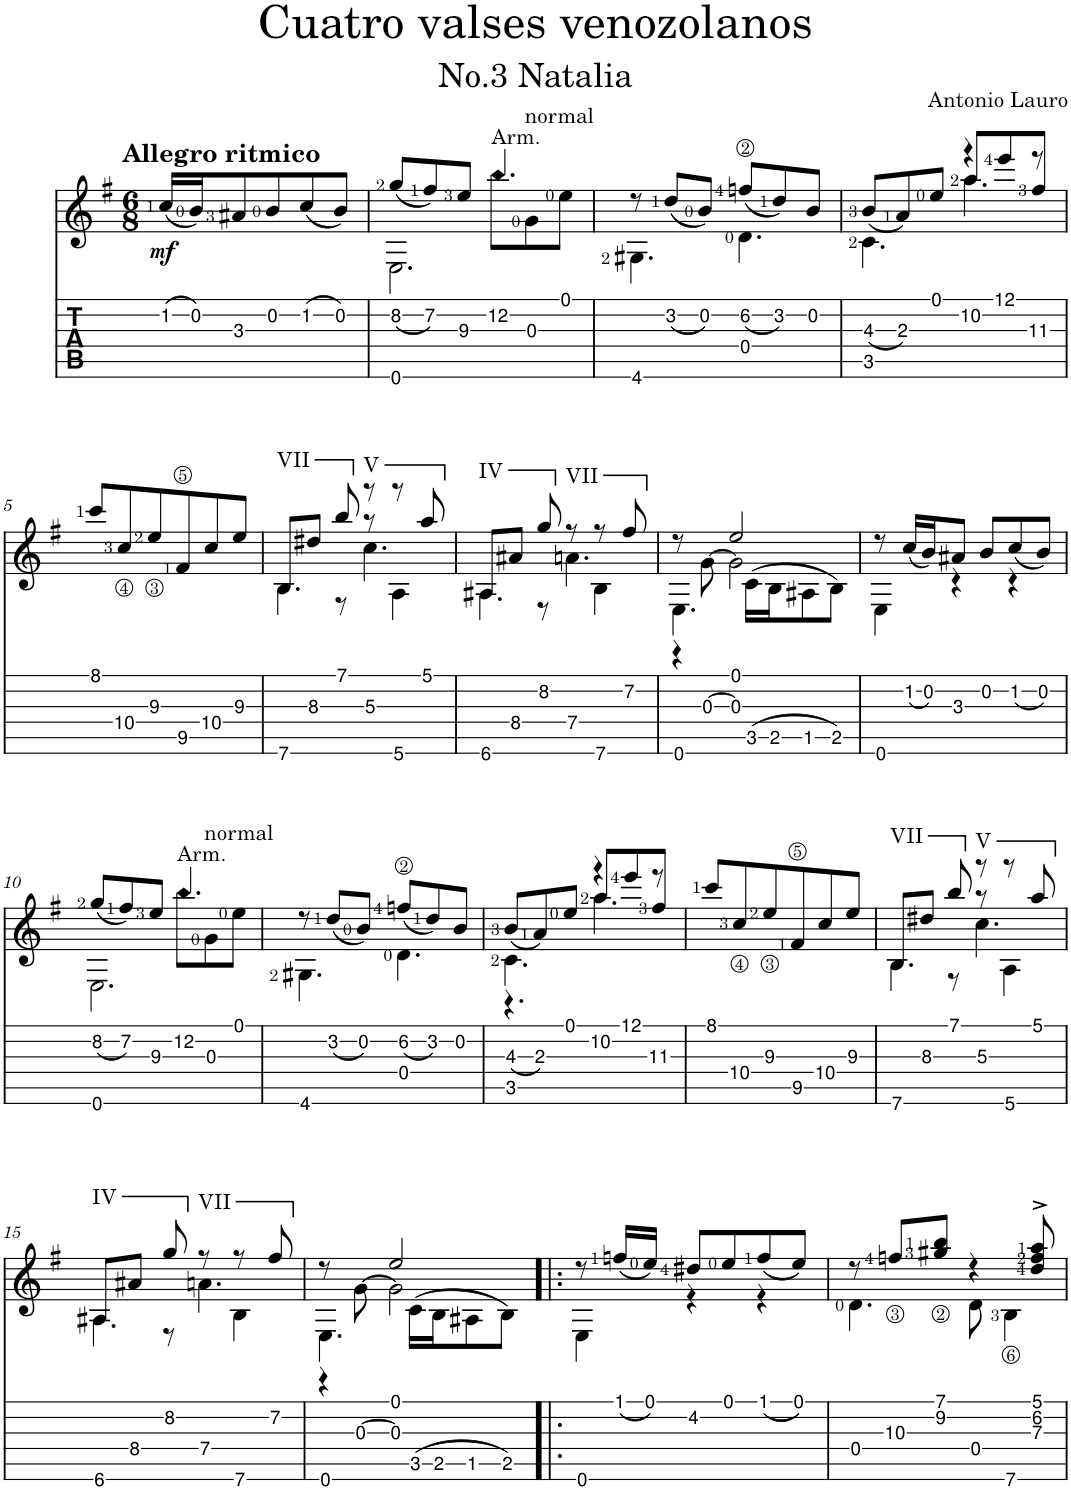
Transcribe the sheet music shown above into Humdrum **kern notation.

**kern	**kern	**dynam
*part1	*part1	*part1
*staff2	*staff1	*staff1/2
*I"Guitar	*	*
*I'Guit.	*	*
*stria6	*	*
*	*clefG2	*
*Trd7c12	*Trd7c12	*
*k[f#]	*k[f#]	*
*e:	*e:	*
*M6/8	*M6/8	*
=1	=1	=1
!	!LO:TX:a:B:t=Allegro ritmico	!
!	!	!LO:DY:b
16ccLL	(16cc/LL	mf
16bJ	16b/J)	.
8a#XJ	8a#X/	.
8bL	8b/	.
8cc	(8cc/	.
8bJ	8b/J)	.
=2	=2	=2
*^	*^	*
*	*^	*	*^	*
8ggL	2.E	4.ryy	(<8gg/L	2.E\	4.ryy	.
8ff#	.	.	8ff#/)	.	.	.
8eeJ	.	.	8ee/J	.	.	.
!	!	!	!LO:TX:a:t=Arm.	!	!	!
8bbL	.	4.bb	8bb\L	.	4.bb/	.
!	!	!	!LO:TX:a:t=normal	!	!	!
8g	.	.	8g\	.	.	.
8eeJ	.	.	8ee\J	.	.	.
*	*v	*v	*	*	*	*
*	*	*	*v	*v	*
=3	=3	=3	=3	=3
8r	4.G#X	8r	4.G#X\	.
8ddL	.	(<8dd/L	.	.
8bJ	.	8b/J)	.	.
8ffnL	4.d	(<8ffn/L	4.d\	.
8dd	.	8dd/)	.	.
8bJ	.	8b/J	.	.
=4	=4	=4	=4	=4
*	*^	*	*^	*
8bL	4.c	4.ryy	(<8b/L	4.c\	4.ryy	.
8a	.	.	8a/)	.	.	.
8eeJ	.	.	8ee/J	.	.	.
8aaL	4r	4.aa	8aa/L	4r	4.aa\	.
8eee	.	.	8eee/	.	.	.
8ff#J	8r	.	8ff#/J	8r	.	.
*v	*v	*v	*	*	*	*
*	*v	*v	*v	*
!!LO:LB:g=z
=5	=5	=5
8cccL	8ccc/L	.
8cc	8cc</	.
8eeJ	8ee</	.
8f#L	8f#/	.
8cc	8cc/	.
8eeJ	8ee/J	.
=6	=6	=6
*^	*^	*
*	*^	*	*^	*
!	!	!	!LO:TX:a:t=VII	!	!	!
8BL	4.B	4ryy	8B/L	4.B\	4ryy	.
8dd#X	.	.	8dd#X/J	.	.	.
8bbJ	.	8r	8bb/	.	8r	.
!	!	!	!LO:TX:a:t=V	!	!	!
8r	8r	4.cc	8r	8r	4.cc\	.
8r	4A	.	8r	4A\	.	.
8aa	.	.	8aa/	.	.	.
=7	=7	=7	=7	=7	=7	=7
!	!	!	!LO:TX:a:t=IV	!	!	!
8A#XL	4.A#	4ryy	8A#X/L	4.A#\	4ryy	.
8a#X	.	.	8a#X/J	.	.	.
8ggJ	.	8r	8gg/	.	8r	.
!	!	!	!LO:TX:a:t=VII	!	!	!
8r	8ryy	4.an	8r	8ryy	4.an\	.
8r	4B	.	8r	4B\	.	.
8ff#	.	.	8ff#/	.	.	.
=8	=8	=8	=8	=8	=8	=8
8r	4.E	4r	8r	4.E\	4r	.
[>8g	.	.	[>8g\	.	.	.
2g]	.	2ee	2g\]	.	2ee/	.
.	16cLL	.	.	(>16c\LL	.	.
.	16BJ	.	.	16B\J	.	.
.	8A#X	.	.	8A#X\	.	.
.	8BJ	.	.	8B\J)	.	.
*	*v	*v	*	*	*	*
*	*	*	*v	*v	*
=9	=9	=9	=9	=9
8r	4E	8r	4E\	.
16ccLL	.	(<16cc/LL	.	.
16bJ	.	16b/J)	.	.
8a#XJ	4r	8a#X/J	4r	.
8bL	.	8b/L	.	.
8cc	4r	(<8cc/	4r	.
8bJ	.	8b/J)	.	.
!!LO:LB:g=z
=10	=10	=10	=10	=10
*	*^	*	*^	*
8ggL	2.E	4.ryy	(<8gg/L	2.E\	4.ryy	.
8ff#	.	.	8ff#/)	.	.	.
8eeJ	.	.	8ee/J	.	.	.
!	!	!	!LO:TX:a:t=Arm.	!	!	!
8bbL	.	4.bb	8bb\L	.	4.bb/	.
!	!	!	!LO:TX:a:t=normal	!	!	!
8g	.	.	8g\	.	.	.
8eeJ	.	.	8ee\J	.	.	.
*	*v	*v	*	*	*	*
*	*	*	*v	*v	*
=11	=11	=11	=11	=11
8r	4.G#X	8r	4.G#X\	.
8ddL	.	(<8dd/L	.	.
8bJ	.	8b/J)	.	.
8ffnL	4.d	(<8ffn/L	4.d\	.
8dd	.	8dd/)	.	.
8bJ	.	8b/J	.	.
=12	=12	=12	=12	=12
*	*^	*	*^	*
8bL	4.c	4.r	(<8b/L	4.c\	4.r	.
8a	.	.	8a/)	.	.	.
8eeJ	.	.	8ee/J	.	.	.
8aaL	4r	4.aa	8aa/L	4r	4.aa\	.
8eee	.	.	8eee/	.	.	.
8ff#J	8r	.	8ff#/J	8r	.	.
*v	*v	*v	*	*	*	*
*	*v	*v	*v	*
=13	=13	=13
8cccL	8ccc/L	.
8cc	8cc</	.
8eeJ	8ee</	.
8f#L	8f#/	.
8cc	8cc/	.
8eeJ	8ee/J	.
=14	=14	=14
*^	*^	*
*	*^	*	*^	*
!	!	!	!LO:TX:a:t=VII	!	!	!
8BL	4.B	4ryy	8B/L	4.B\	4ryy	.
8dd#X	.	.	8dd#X/J	.	.	.
8bbJ	.	8r	8bb/	.	8r	.
!	!	!	!LO:TX:a:t=V	!	!	!
8r	8r	4.cc	8r	8r	4.cc\	.
8r	4A	.	8r	4A\	.	.
8aa	.	.	8aa/	.	.	.
!!LO:LB:g=z	!!	!!
=15	=15	=15	=15	=15	=15	=15
!	!	!	!LO:TX:a:t=IV	!	!	!
8A#XL	4.A#	4ryy	8A#X/L	4.A#\	4ryy	.
8a#X	.	.	8a#X/J	.	.	.
8ggJ	.	8r	8gg/	.	8r	.
!	!	!	!LO:TX:a:t=VII	!	!	!
8r	8ryy	4.an	8r	8ryy	4.an\	.
8r	4B	.	8r	4B\	.	.
8ff#	.	.	8ff#/	.	.	.
=16	=16	=16	=16	=16	=16	=16
8r	4.E	4r	8r	4.E\	4r	.
[>8g	.	.	[>8g\	.	.	.
2g]	.	2ee	2g\]	.	2ee/	.
.	16cLL	.	.	(>16c\LL	.	.
.	16BJ	.	.	16B\J	.	.
.	8A#X	.	.	8A#X\	.	.
.	8BJ	.	.	8B\J)	.	.
*	*v	*v	*	*	*	*
*	*	*	*v	*v	*
=17!|:	=17!|:	=17!|:	=17!|:	=17!|:
8r	4E	8r	4E\	.
16ffnLL	.	(<16ffn/LL	.	.
16eeJ	.	16ee/JJ)	.	.
8dd#XJ	4r	8dd#X/L	4r	.
8eeL	.	8ee/	.	.
8ff	4r	(<8ff/	4r	.
8eeJ	.	8ee/J)	.	.
=18	=18	=18	=18	=18
8r	4.d	8r	4.d\	.
8ffn<L	.	8ffn</L	.	.
8gg#X<\ 8bb<\J	.	8gg#X/< 8bb/<J	.	.
4r	8d	4r	8d\	.
.	4B	.	4B\	.
8dd^ 8ff^ 8aa^	.	8dd/^ 8ff/^ 8aa/^	.	.
*v	*v	*	*	*
*	*v	*v	*
=	=	=
*-	*-	*-
